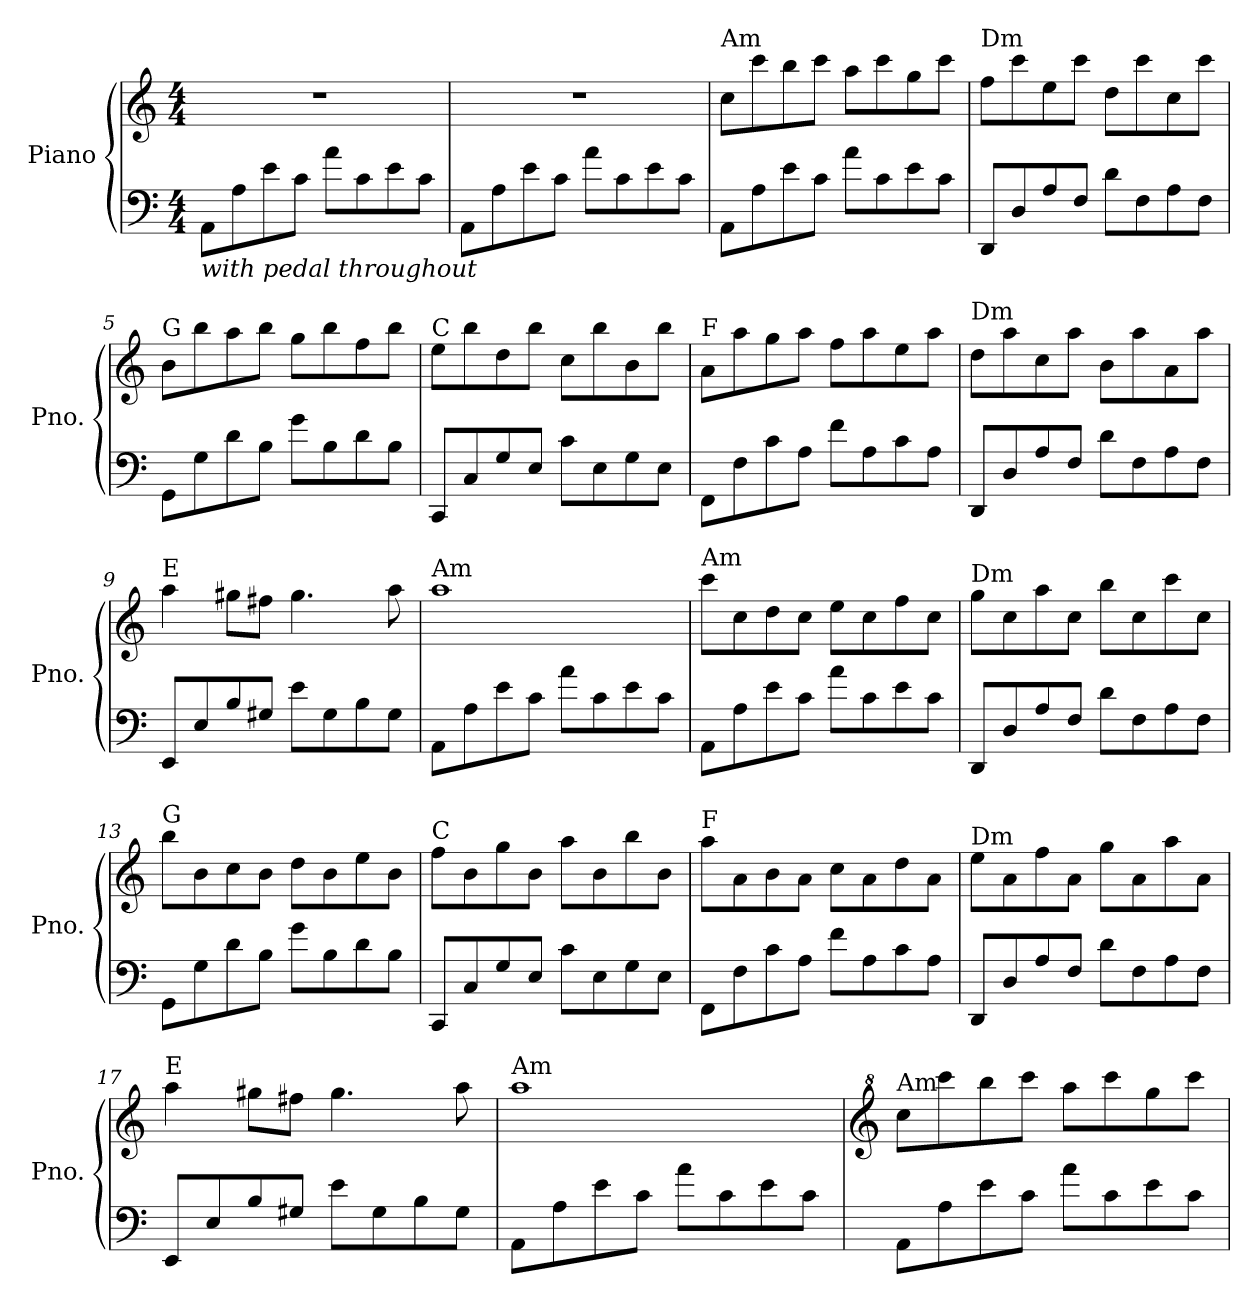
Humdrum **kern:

**kern	**kern
*part1	*part1
*staff2	*staff1
*I"Piano	*
*I'Pno.	*
*clefF4	*clefG2
*k[]	*k[]
*M4/4	*M4/4
*MM130	*MM130
=1	=1
!LO:TX:b:i:t=with pedal throughout	!
8AA\L	1r
8A\	.
8e\	.
8c\J	.
8a\L	.
8c\	.
8e\	.
8c\J	.
=2	=2
8AA\L	1r
8A\	.
8e\	.
8c\J	.
8a\L	.
8c\	.
8e\	.
8c\J	.
=3	=3
!	!LO:TX:a:t=Am
8AA\L	8cc\L
8A\	8ccc\
8e\	8bb\
8c\J	8ccc\J
8a\L	8aa\L
8c\	8ccc\
8e\	8gg\
8c\J	8ccc\J
=4	=4
!	!LO:TX:a:t=Dm
8DD/L	8ff\L
8D/	8ccc\
8A/	8ee\
8F/J	8ccc\J
8d\L	8dd\L
8F\	8ccc\
8A\	8cc\
8F\J	8ccc\J
!!LO:LB:g=z
=5	=5
!	!LO:TX:a:t=G
8GG\L	8b\L
8G\	8bb\
8d\	8aa\
8B\J	8bb\J
8g\L	8gg\L
8B\	8bb\
8d\	8ff\
8B\J	8bb\J
=6	=6
!	!LO:TX:a:t=C
8CC/L	8ee\L
8C/	8bb\
8G/	8dd\
8E/J	8bb\J
8c\L	8cc\L
8E\	8bb\
8G\	8b\
8E\J	8bb\J
=7	=7
!	!LO:TX:a:t=F
8FF\L	8a\L
8F\	8aa\
8c\	8gg\
8A\J	8aa\J
8f\L	8ff\L
8A\	8aa\
8c\	8ee\
8A\J	8aa\J
=8	=8
!	!LO:TX:a:t=Dm
8DD/L	8dd\L
8D/	8aa\
8A/	8cc\
8F/J	8aa\J
8d\L	8b\L
8F\	8aa\
8A\	8a\
8F\J	8aa\J
=9	=9
!	!LO:TX:a:t=E
8EE/L	4aa\
8E/	.
8B/	8gg#X\L
8G#X/J	8ff#X\J
8e\L	4.gg#\
8G#\	.
8B\	.
8G#\J	8aa\
!!LO:LB:g=z
=10	=10
!	!LO:TX:a:t=Am
8AA\L	1aa
8A\	.
8e\	.
8c\J	.
8a\L	.
8c\	.
8e\	.
8c\J	.
=11	=11
!	!LO:TX:a:t=Am
8AA\L	8ccc\L
8A\	8cc\
8e\	8dd\
8c\J	8cc\J
8a\L	8ee\L
8c\	8cc\
8e\	8ff\
8c\J	8cc\J
=12	=12
!	!LO:TX:a:t=Dm
8DD/L	8gg\L
8D/	8cc\
8A/	8aa\
8F/J	8cc\J
8d\L	8bb\L
8F\	8cc\
8A\	8ccc\
8F\J	8cc\J
=13	=13
!	!LO:TX:a:t=G
8GG\L	8bb\L
8G\	8b\
8d\	8cc\
8B\J	8b\J
8g\L	8dd\L
8B\	8b\
8d\	8ee\
8B\J	8b\J
=14	=14
!	!LO:TX:a:t=C
8CC/L	8ff\L
8C/	8b\
8G/	8gg\
8E/J	8b\J
8c\L	8aa\L
8E\	8b\
8G\	8bb\
8E\J	8b\J
!!LO:LB:g=z
=15	=15
!	!LO:TX:a:t=F
8FF\L	8aa\L
8F\	8a\
8c\	8b\
8A\J	8a\J
8f\L	8cc\L
8A\	8a\
8c\	8dd\
8A\J	8a\J
=16	=16
!	!LO:TX:a:t=Dm
8DD/L	8ee\L
8D/	8a\
8A/	8ff\
8F/J	8a\J
8d\L	8gg\L
8F\	8a\
8A\	8aa\
8F\J	8a\J
=17	=17
!	!LO:TX:a:t=E
8EE/L	4aa\
8E/	.
8B/	8gg#X\L
8G#X/J	8ff#X\J
8e\L	4.gg#\
8G#\	.
8B\	.
8G#\J	8aa\
=18	=18
!	!LO:TX:a:t=Am
8AA\L	1aa
8A\	.
8e\	.
8c\J	.
8a\L	.
8c\	.
8e\	.
8c\J	.
=19	=19
*	*clefG^2
!	!LO:TX:a:t=Am
8AA\L	8ccc\L
8A\	8cccc\
8e\	8bbb\
8c\J	8cccc\J
8a\L	8aaa\L
8c\	8cccc\
8e\	8ggg\
8c\J	8cccc\J
=	=
*-	*-
